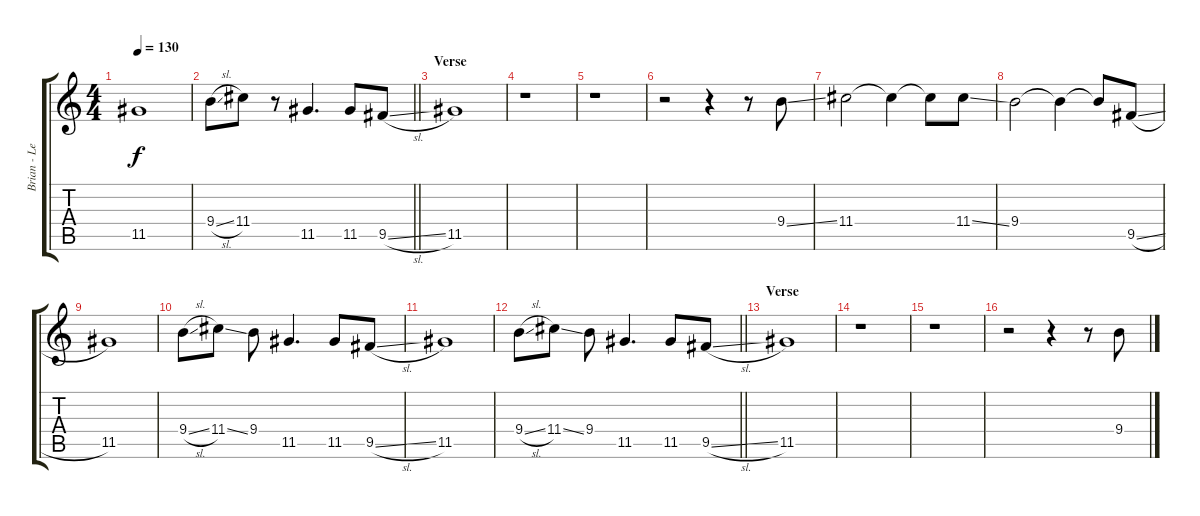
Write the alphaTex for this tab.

\track ("Brian - Lead Guitar" "Brian - Le") {instrument electricguitarjazz}
\staff {score tabs}
\tuning (E4 B3 G3 D3 A2 E2) {hide}
\ts (4 4)
\tempo 130
\clef g2
\ks c
11.5.1{dy f} |
\barLineRight lightlight
9.4{sl}.8 11.4.8 r.8 11.5.4{d} 11.5.8 9.5{sl}.8 |
\section ("" "Verse")
11.5.1 |
r.1 |
r.1 |
r.2 r.4 r.8 9.4{ss}.8 |
11.4.2 11.4{t}.4 11.4{t}.8 11.4{ss}.8 |
9.4.2 9.4{t}.4 9.4{t}.8 9.5{sl}.8 |
11.5.1 |
9.4{sl}.8 11.4{ss}.8 9.4.8 11.5.4{d} 11.5.8 9.5{sl}.8 |
11.5.1 |
\barLineRight lightlight
9.4{sl}.8 11.4{ss}.8 9.4.8 11.5.4{d} 11.5.8 9.5{sl}.8 |
\section ("" "Verse")
11.5.1 |
r.1 |
r.1 |
r.2 r.4 r.8 9.4{ss}.8
